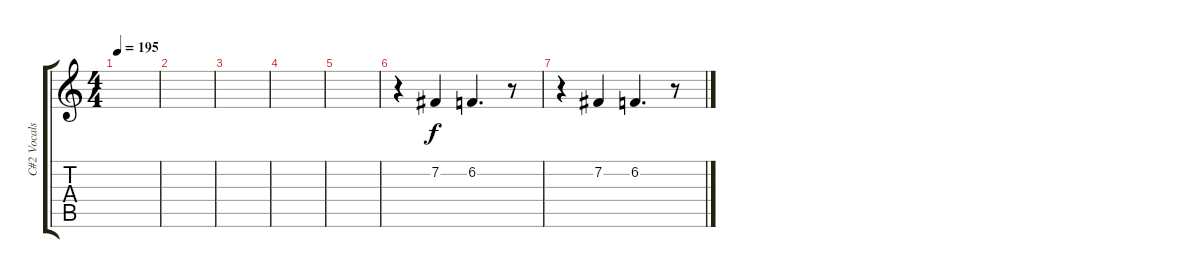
\track ("C#2 Vocals" "C#2 Vocals") {instrument tenorsax}
\staff {score tabs}
\tuning (E4 B3 G3 D3 A2 E2) {hide}
\ts (4 4)
\tempo 195
\clef g2
\ks c
|
|
|
|
|
r.4 7.2.4 6.2.4{d} r.8 |
r.4 7.2.4 6.2.4{d} r.8
